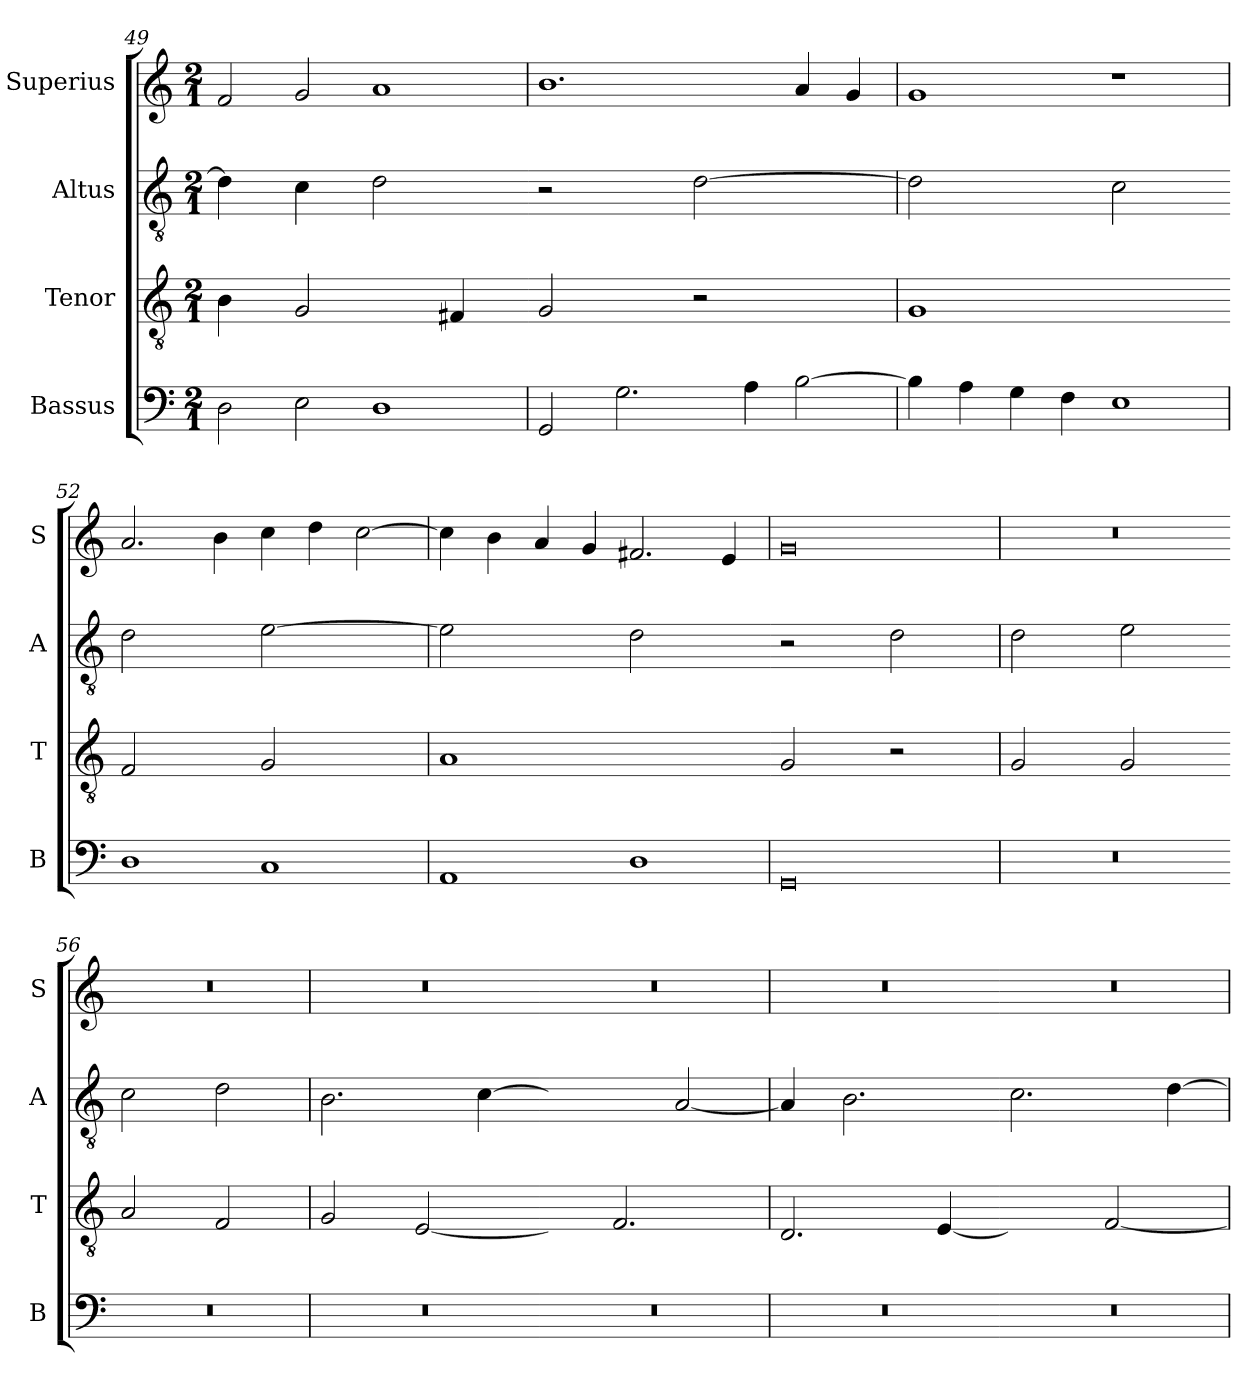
**kern	**kern	**kern	**kern
*part4	*part3	*part2	*part1
*staff4	*staff3	*staff2	*staff1
*I"Bassus	*I"Tenor	*I"Altus	*I"Superius
*I'B	*I'T	*I'A	*I'S
*clefF4	*clefGv2	*clefGv2	*clefG2
*k[]	*k[]	*k[]	*k[]
*M2/1	*M2/1	*M2/1	*M2/1
=49	=49	=49	=49
!	!LO:N:vis=4	!LO:N:vis=4	!
2D\	2B\	2d\]	2f/
!	!LO:N:vis=2	!LO:N:vis=4	!
2E\	1G	2c\	2g/
!	!	!LO:N:vis=2	!
1D	.	1d	1a
!	!LO:N:vis=4	!	!
.	2F#X/	.	.
=50	=50-	=50-	=50
!	!LO:N:vis=2	!LO:N:vis=2	!
2GG/	1G	1r	1.b
2.G\	.	.	.
!	!LO:N:vis=2	!LO:N:vis=2	!
.	1r	[1d	.
4A\	.	.	.
[2B\	.	.	4a/
.	.	.	4g/
=51	=51	=51	=51
!	!LO:N:vis=1	!LO:N:vis=2	!
4B\]	0G	1d]	1g
4A\	.	.	.
4G\	.	.	.
4F\	.	.	.
!	!	!LO:N:vis=2	!
1E	.	1c	1r
=52	=52-	=52-	=52
!	!LO:N:vis=2	!LO:N:vis=2	!
1D	1F	1d	2.a/
.	.	.	4b\
!	!LO:N:vis=2	!LO:N:vis=2	!
1C	1G	[1e	4cc\
.	.	.	4dd\
.	.	.	[2cc\
=53	=53	=53	=53
!	!LO:N:vis=1	!LO:N:vis=2	!
1AA	0A	1e]	4cc\]
.	.	.	4b\
.	.	.	4a/
.	.	.	4g/
!	!	!LO:N:vis=2	!
1D	.	1d	2.f#X/
.	.	.	4e/
=54	=54-	=54-	=54
!	!LO:N:vis=2	!LO:N:vis=2	!
0GG	1G	1r	0g
!	!LO:N:vis=2	!LO:N:vis=2	!
.	1r	1d	.
=55	=55	=55	=55
!	!LO:N:vis=2	!LO:N:vis=2	!
0r	1G	1d	0r
!	!LO:N:vis=2	!LO:N:vis=2	!
.	1G	1e	.
=56	=56-	=56-	=56
!	!LO:N:vis=2	!LO:N:vis=2	!
0r	1A	1c	0r
!	!LO:N:vis=2	!LO:N:vis=2	!
.	1F	1d	.
=57	=57	=57	=57
!	!LO:N:vis=2	!LO:N:vis=2.	!
0r	1G	1.B	0r
!	!LO:N:vis=2	!	!
.	[1E	.	.
!	!	!LO:N:vis=4	!
.	.	[2c\	.
=58	=58-	=58-	=58
!	!LO:N:vis=4	!LO:N:vis=2	!
0r	2E/yy]	1cyy]	0r
!	!LO:N:vis=2.	!	!
.	1.F	.	.
!	!	!LO:N:vis=2	!
.	.	[1A	.
=59	=59	=59	=59
!	!LO:N:vis=2.	!LO:N:vis=4	!
0r	1.D	2A/]	0r
!	!	!LO:N:vis=2.	!
.	.	1.B	.
!	!LO:N:vis=4	!	!
.	[2E/	.	.
=60	=60-	=60-	=60
!	!LO:N:vis=2	!LO:N:vis=2.	!
0r	1Eyy]	1.c	0r
!	!LO:N:vis=2	!	!
.	[1F	.	.
!	!	!LO:N:vis=4	!
.	.	[2d\	.
=	=	=	=
*-	*-	*-	*-
